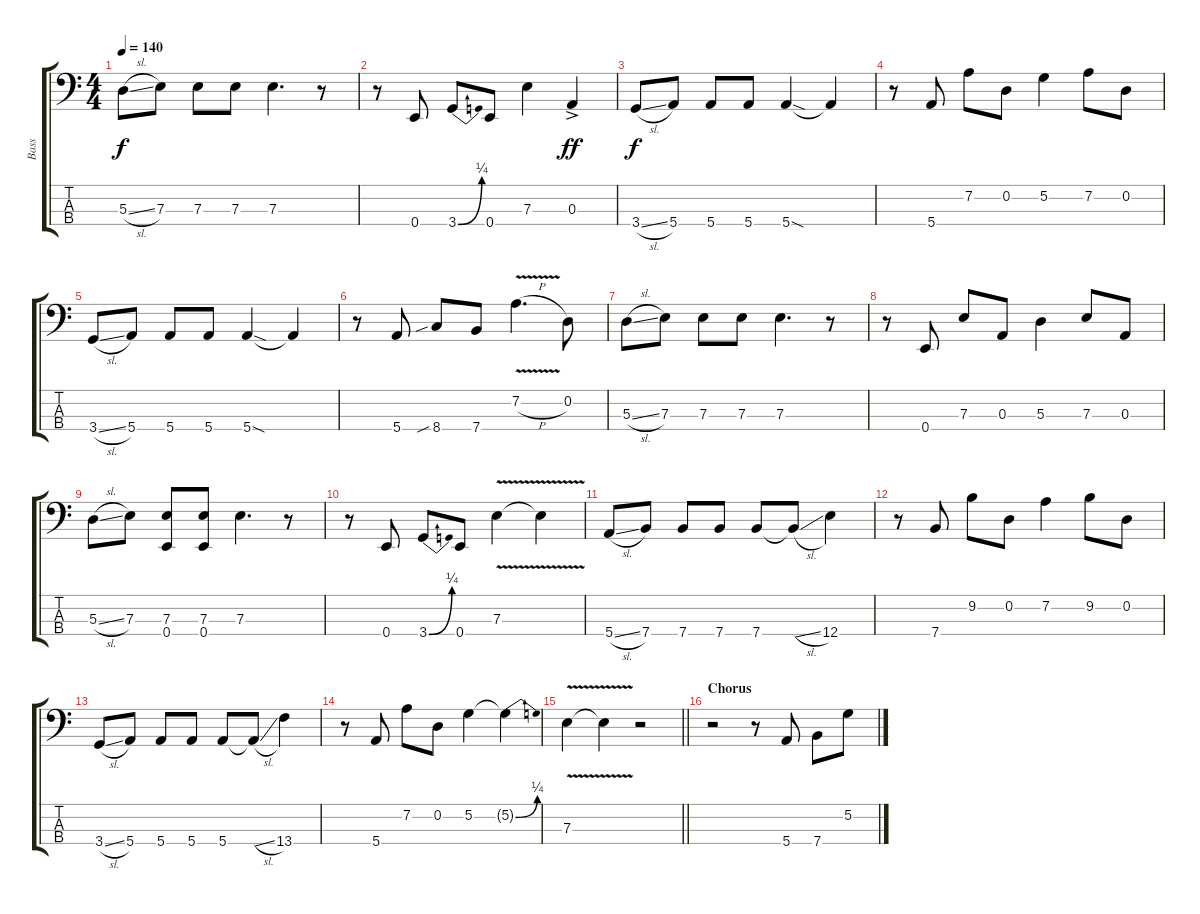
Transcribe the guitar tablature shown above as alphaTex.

\track ("Bass" "Bass") {instrument electricbassfinger}
\staff {score tabs}
\tuning (G2 D2 A1 E1) {hide}
\ts (4 4)
\tempo 140
\clef f4
\ks c
5.3{sl}.8{dy f} 7.3.8 7.3.8 7.3.8 7.3.4{d} r.8 |
r.8 0.4.8 3.4{be (bend 0 0 60 1)}.8 0.4.8 7.3.4 0.3{ac}.4{dy ff} |
3.4{sl}.8{dy f} 5.4.8 5.4.8 5.4.8 5.4{sod}.4 5.4{t}.4 |
r.8 5.4.8 7.2.8 0.2.8 5.2.4 7.2.8 0.2.8 |
3.4{sl}.8 5.4.8 5.4.8 5.4.8 5.4{sod}.4 5.4{t}.4 |
r.8 5.4.8 8.4{sib}.8 7.4.8 7.2{v h}.4{d} 0.2.8 |
5.3{sl}.8 7.3.8 7.3.8 7.3.8 7.3.4{d} r.8 |
r.8 0.4.8 7.3.8 0.3.8 5.3.4 7.3.8 0.3.8 |
5.3{sl}.8 7.3.8 (7.3 0.4).8 (7.3 0.4).8 7.3.4{d} r.8 |
r.8 0.4.8 3.4{be (bend 0 0 60 1)}.8 0.4.8 7.3{v}.4 7.3{t}.4 |
5.4{sl}.8 7.4.8 7.4.8 7.4.8 7.4.8 7.4{sl t}.8 12.4.4 |
r.8 7.4.8 9.2.8 0.2.8 7.2.4 9.2.8 0.2.8 |
3.4{sl}.8 5.4.8 5.4.8 5.4.8 5.4.8 5.4{sl t}.8 13.4.4 |
r.8 5.4.8 7.2.8 0.2.8 5.2.4 5.2{be (bend 0 0 60 1) t}.4 |
\barLineRight lightlight
7.3{v}.4 7.3{t}.4 r.2 |
\section ("" "Chorus")
r.2 r.8 5.4.8 7.4.8 5.2.8
